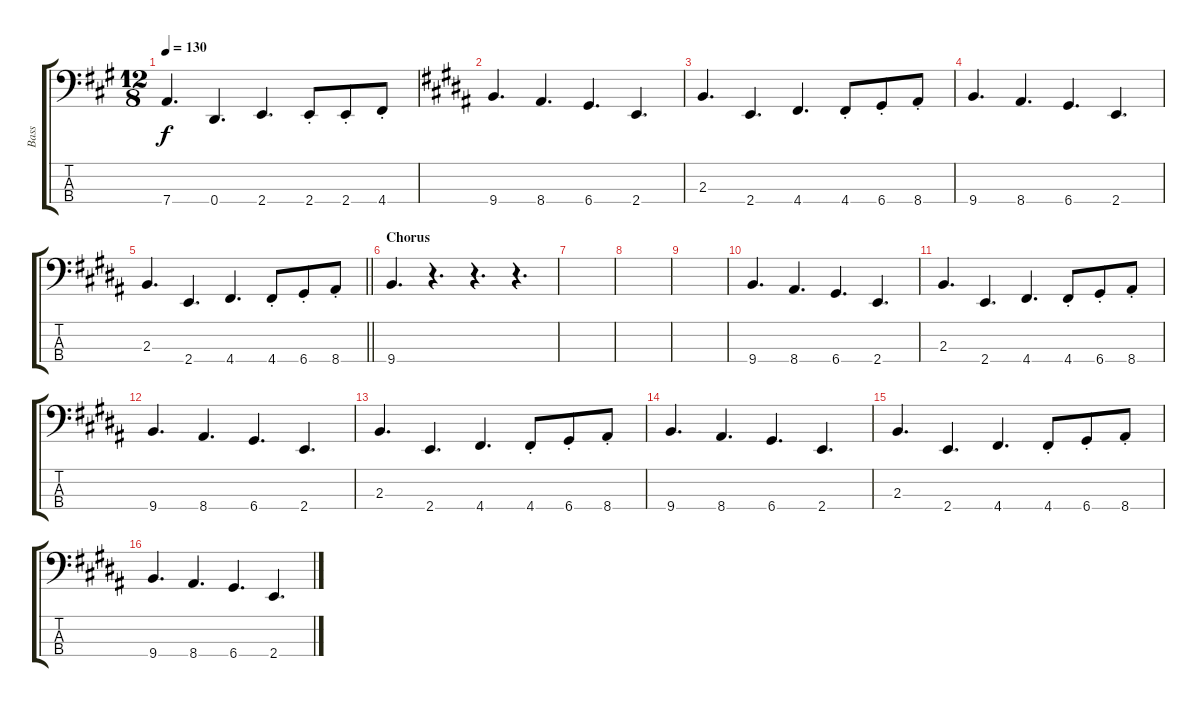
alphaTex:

\track ("Bass" "Bass") {instrument electricbassfinger}
\staff {score tabs}
\tuning (G2 D2 A1 D1) {hide}
\ts (12 8)
\tempo 130
\clef f4
\ks a
7.4.4{d dy f} 0.4.4{d} 2.4.4{d} 2.4{st}.8 2.4{st}.8 4.4{st}.8 |
\ks b
9.4.4{d} 8.4.4{d} 6.4.4{d} 2.4.4{d} |
2.3.4{d} 2.4.4{d} 4.4.4{d} 4.4{st}.8 6.4{st}.8 8.4{st}.8 |
9.4.4{d} 8.4.4{d} 6.4.4{d} 2.4.4{d} |
\barLineRight lightlight
2.3.4{d} 2.4.4{d} 4.4.4{d} 4.4{st}.8 6.4{st}.8 8.4{st}.8 |
\section ("" "Chorus")
9.4.4{d} r.4{d} r.4{d} r.4{d} |
|
|
|
9.4.4{d} 8.4.4{d} 6.4.4{d} 2.4.4{d} |
2.3.4{d} 2.4.4{d} 4.4.4{d} 4.4{st}.8 6.4{st}.8 8.4{st}.8 |
9.4.4{d} 8.4.4{d} 6.4.4{d} 2.4.4{d} |
2.3.4{d} 2.4.4{d} 4.4.4{d} 4.4{st}.8 6.4{st}.8 8.4{st}.8 |
9.4.4{d} 8.4.4{d} 6.4.4{d} 2.4.4{d} |
2.3.4{d} 2.4.4{d} 4.4.4{d} 4.4{st}.8 6.4{st}.8 8.4{st}.8 |
9.4.4{d} 8.4.4{d} 6.4.4{d} 2.4.4{d}
